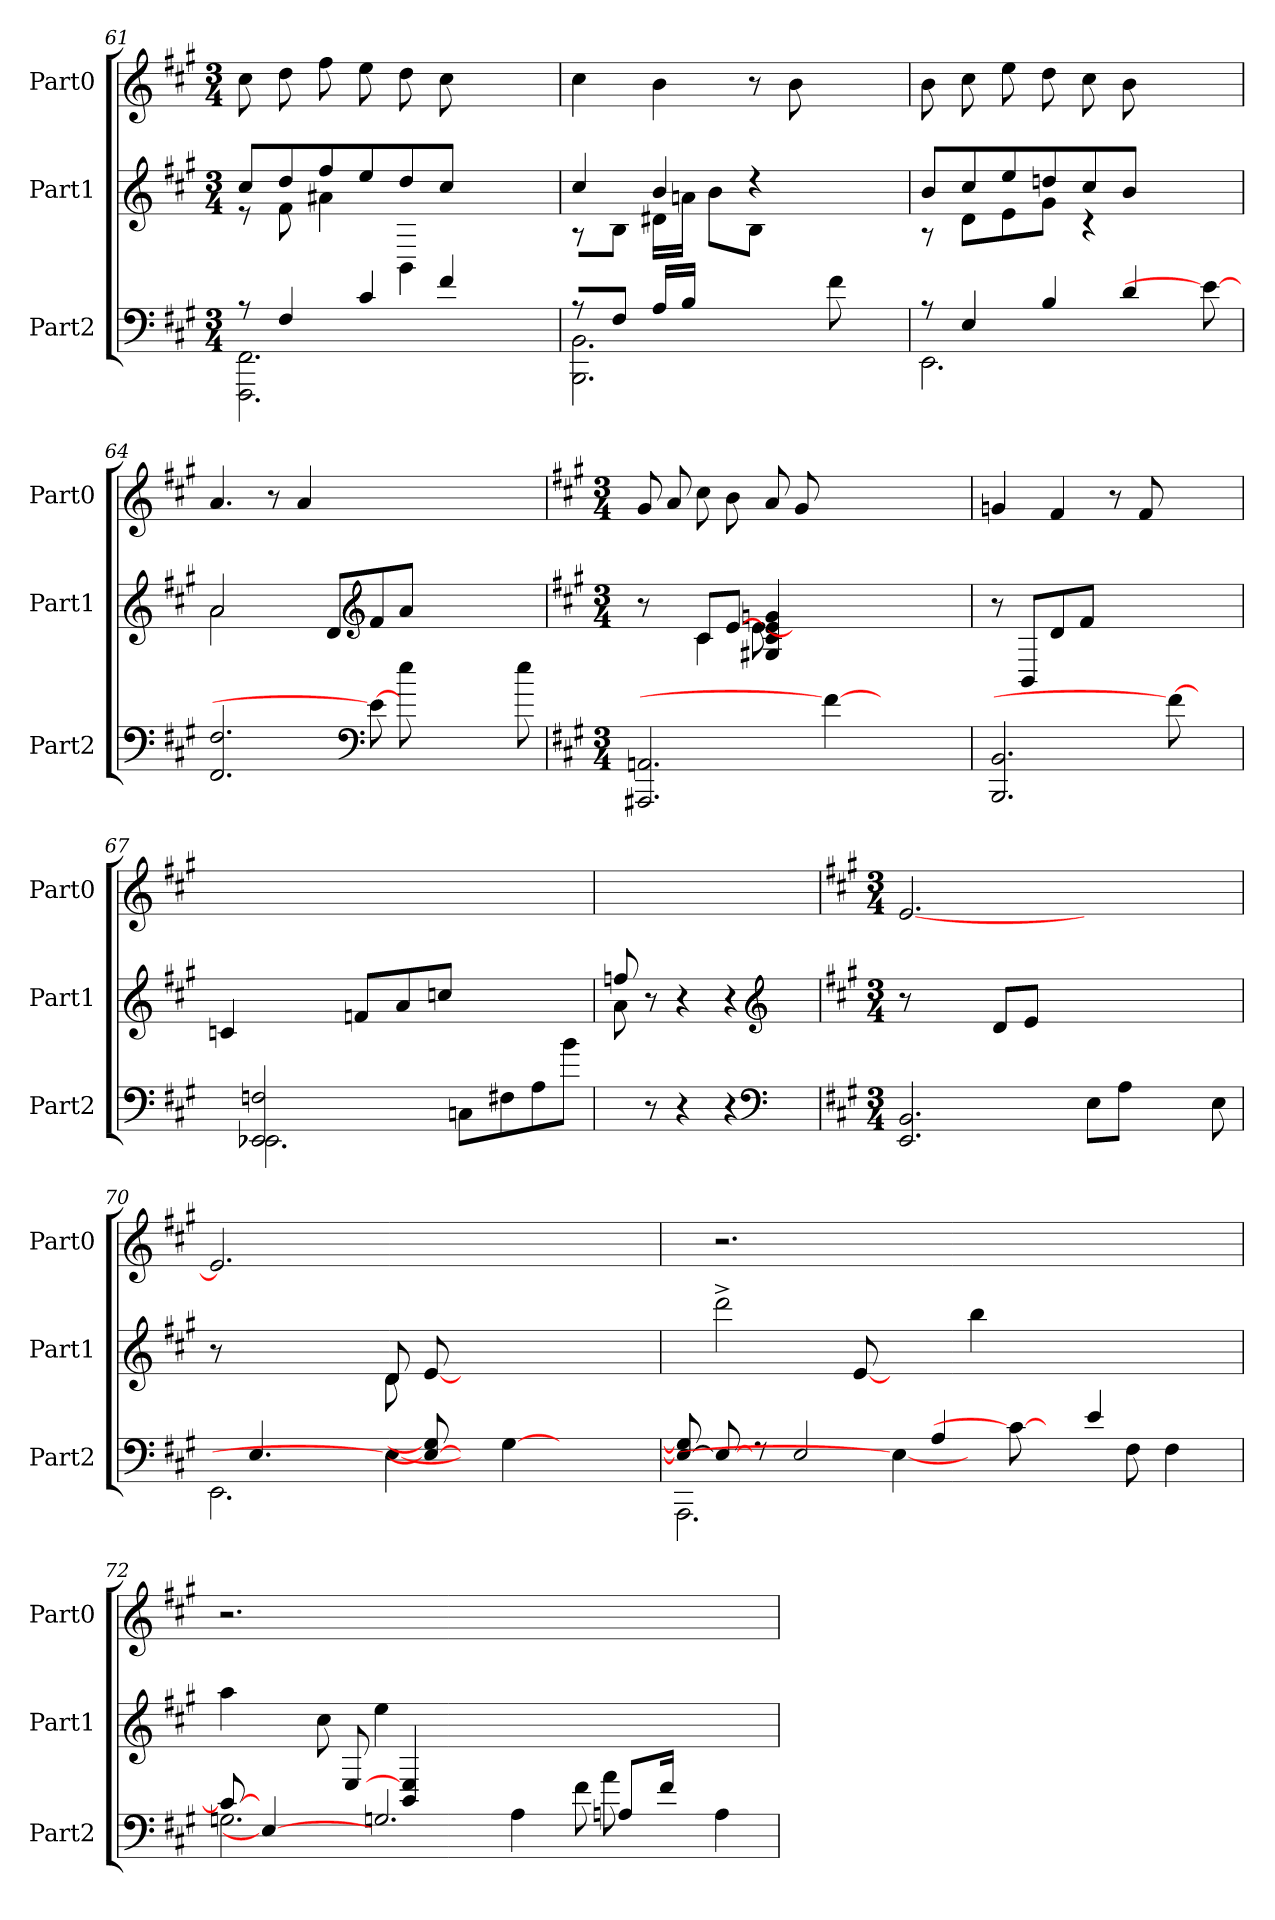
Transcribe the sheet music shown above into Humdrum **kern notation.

**kern	**kern	**kern
*part3	*part2	*part1
*staff3	*staff2	*staff1
*I"Part2	*I"Part1	*I"Part0
*I'Part2	*I'Part1	*I'Part0
!!LO:LB:g=z
*clefF4	*clefG2	*clefG2
*k[f#c#g#]	*k[f#c#g#]	*k[f#c#g#]
*M3/4	*M3/4	*M3/4
=61	=61	=61
*^	*^	*
8r	2.FFF# 2.FF#	8cc#L	8r	8cc#
4F#	.	8dd	8f#	8dd
.	.	8ff#	4a#X	8ff#
4c#	.	8ee	.	8ee
.	.	8dd	4BB	8dd
4f#	.	8cc#J	.	8cc#
.	4ryy	4ryy	4ryy	4ryy
8ryy	.	.	.	.
=62	=62	=62	=62	=62
8r	2.BBB 2.BB	4cc#	8r	4cc#
8F#J	.	.	8BJ	.
16ALL	.	4b	16d#XLL	4b
16BJJ	.	.	16anJJ	.
8ryy	.	.	8bL	.
8ryy	.	4r	8BJ	8r
4.ryy	.	.	8ryy	8b
.	8f#	4ryy	4ryy	4ryy
.	8ryy	.	.	.
=63	=63	=63	=63	=63
8r	2.EE	8bL	8r	8b
4E	.	8cc#	8dL	8cc#
.	.	8ee	8e	8ee
4B	.	8ddn	8g#J	8dd
.	.	8cc#	4r	8cc#
4d	.	8bJ	.	8b
.	4ryy	4ryy	4ryy	4ryy
8e_	.	.	.	.
*v	*v	*	*	*
=64	=64	=64	=64
2.FF# 2.F#	2a	2a	4.a
.	.	.	8r
.	8ryy	8ryy	4a
.	8ryy	8dL	.
*clefF4	*clefG2	*	*
8e_	2.ryy	8f#	2.ryy
8ee	.	8aJ	.
8ryy	.	8ryy	.
8ryy	.	4.ryy	.
8ryy	.	.	.
8ee	.	.	.
!!LO:LB:g=z
=65	=65	=65	=65
*k[f#c#g#]	*k[f#c#g#]	*	*k[f#c#g#]
*M3/4	*M3/4	*	*M3/4
2.AAn 2.AAA#X	8r	8ryy	8g#
.	8ryy	8ryy	8a
.	8c#L	4c#	8cc#
.	[8eJ	.	8b
.	4gn 4e 4c# 4G#X	[8e	8a
.	.	8ryy	8g#
4fn_	2ryy	8ryy	2ryy
.	.	2ryy	.
8ryy	.	.	.
8ryy	.	.	.
8ryy	8ryy	.	8ryy
*	*v	*v	*
=66	=66	=66
2.BBB 2.BB	8r	4gn
.	8BBL	.
.	8d	4f#
.	8f#J	.
.	8ryy	8r
.	8ryy	8f#
8f_	4.ryy	4.ryy
4ryy	.	.
=67	=67	=67
*^	*	*
8ryy	8ryy	8cnJ	2.ryy
2Fn 2EE-X	2.EE-	8.ryy	.
.	.	8ryy	.
.	.	8ryy	.
.	.	8fnL	.
16ryy	.	.	.
16ryy	.	8a	.
4ryy	.	.	2ryy
.	.	8ccnJ	.
.	8CnL	.	.
.	.	4..ryy	.
4.ryy	8F#X	.	.
.	8A	.	.
.	8bJ	.	8ryy
*v	*v	*	*
=68	=68	=68
*	*^	*
8ryy	8ffn	8a	2.ryy
8r	8r	8ryy	.
4r	4r	4ryy	.
4r	4r	4ryy	.
*clefF4	*clefG2	*	*
4ryy	4ryy	4ryy	4ryy
*	*v	*v	*
!!LO:LB:g=z
=69	=69	=69
*k[f#c#g#]	*k[f#c#g#]	*k[f#c#g#]
*M3/4	*M3/4	*M3/4
2.EE 2.BB	8r	[2.e
.	8ryy	.
.	8ryy	.
.	8dL	.
.	8eJ	.
.	8ryy	.
8EL	2ryy	2ryy
8AJ	.	.
8ryy	.	.
8ryy	.	.
8E	8ryy	8ryy
=70	=70	=70
*^	*^	*
8ryy	2.EE	8r	8ryy	2.e]
4.E	.	4.ryy	4.ryy	.
4ryy	.	4ryy	4ryy	.
8ryy	4E_	8d	8d	8ryy
8G#] 8E_	.	[8e	8ryy	8ryy
2.ryy	8ryy	2.ryy	2.ryy	2.ryy
.	[4G#	.	.	.
.	8ryy	.	.	.
.	4ryy	.	.	.
*	*	*v	*v	*
=71	=71	=71	=71
8G#] 8E_	2.AAA	8ryy	8ryy
8E_	.	2ddd^>	2.r
8r	.	.	.
2E	.	.	.
.	.	[8e	.
.	4E_	8ryy	.
4A	.	8ryy	1ryy
.	4ryy	4bb	.
8c#_	.	.	.
8ryy	8ryy	2ryy	.
4e	8ryy	.	.
.	8F#	.	.
4F#	4ryy	.	.
.	.	8ryy	.
=72	=72	=72	=72
*	*	*^	*
8c#_	2.Gn	8.ryy	4aa	2.r
4E_	.	.	.	.
.	.	16ryy	.	.
.	.	16ryy	8cc#	.
.	.	[8E	.	.
2.Gn	.	.	4ee	.
.	.	4E 4BB	.	.
.	.	.	8ryy	.
.	.	16ryy	.	.
.	4A	2..ryy	2..ryy	2..ryy
.	8f#	.	.	.
8AnL	8a	.	.	.
16f#Jk	4.ryy	.	.	.
16ryy	.	.	.	.
4A	.	.	.	.
*v	*v	*	*	*
*	*v	*v	*
=	=	=
*-	*-	*-
